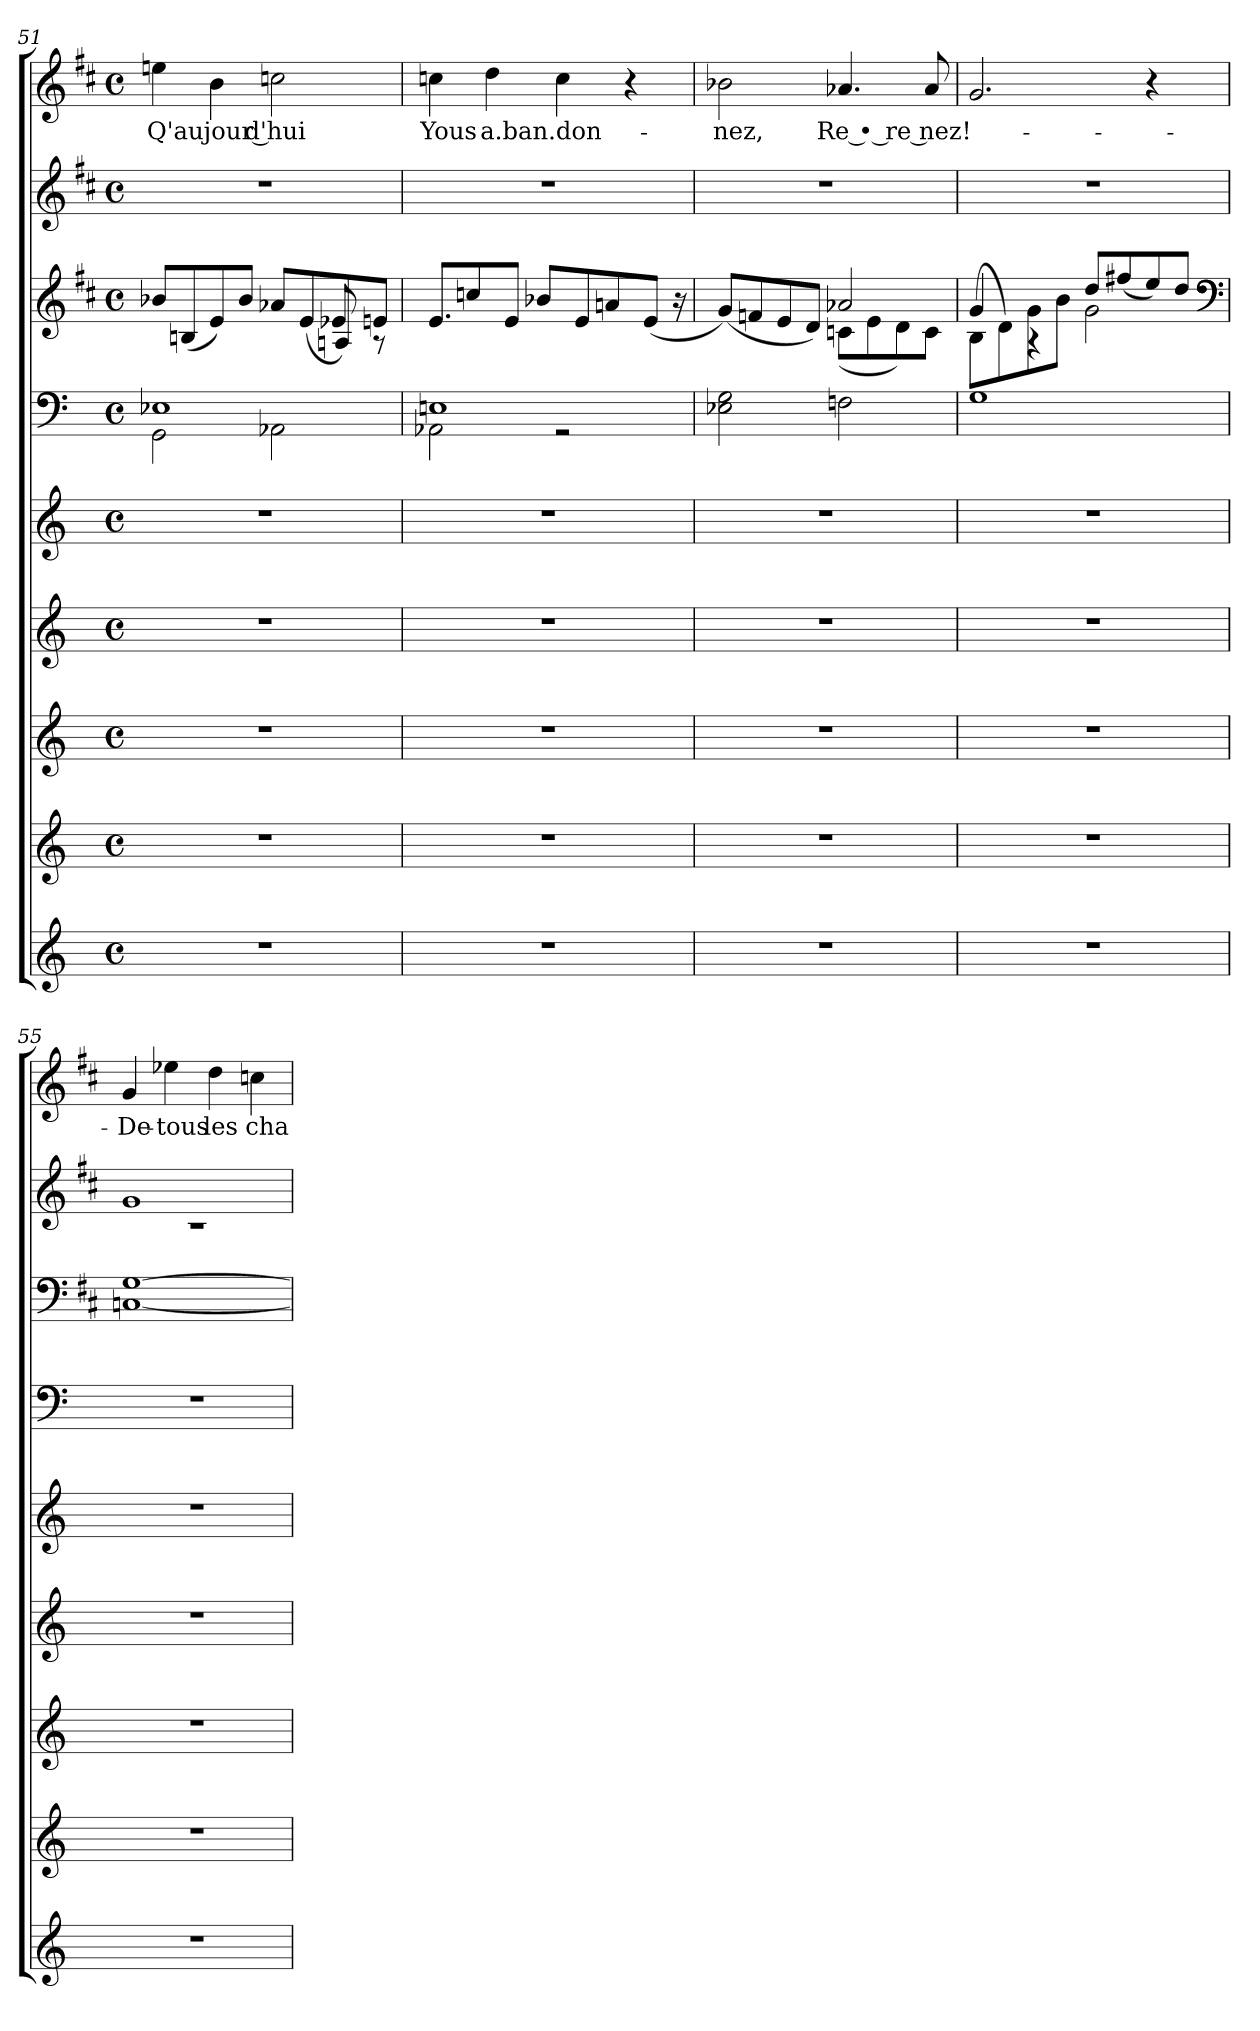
**kern	**kern	**kern	**kern	**kern	**kern	**kern	**kern	**kern	**text
*part9	*part8	*part7	*part6	*part5	*part4	*part3	*part2	*part1	*part1
*staff9	*staff8	*staff7	*staff6	*staff5	*staff4	*staff3	*staff2	*staff1	*staff1
*clefG2	*clefG2	*clefG2	*clefG2	*clefG2	*clefF4	*clefG2	*clefG2	*clefG2	*
*k[]	*k[]	*k[]	*k[]	*k[]	*k[]	*k[f#c#]	*k[f#c#]	*k[f#c#]	*
*C:	*C:	*C:	*C:	*C:	*C:	*D:	*D:	*D:	*
*M4/4	*M4/4	*M4/4	*M4/4	*M4/4	*M4/4	*M4/4	*M4/4	*M4/4	*
*met(c)	*met(c)	*met(c)	*met(c)	*met(c)	*met(c)	*met(c)	*met(c)	*met(c)	*
=51	=51	=51	=51	=51	=51	=51	=51	=51	=51
*	*	*	*	*	*^	*^	*	*	*
1r	1r	1r	1r	1r	1E-X/	2GG\	8b-X/L	2ryy	1r	4een\	Q'aujour d'hui
.	.	.	.	.	.	.	(8Bn/	.	.	.	.
.	.	.	.	.	.	.	8e/)	.	.	4b\	.
.	.	.	.	.	.	.	8b-/J	.	.	.	.
.	.	.	.	.	.	2AA-X\	8a-X/L	4ryy	.	2cc\	.
.	.	.	.	.	.	.	(8e/	.	.	.	.
.	.	.	.	.	.	.	8An/)	8e-X/	.	.	.
.	.	.	.	.	.	.	8en/J	8r	.	.	.
*	*	*	*	*	*	*	*v	*v	*	*	*
=52	=52	=52	=52	=52	=52	=52	=52	=52	=52	=52
1r	1r	1r	1r	1r	1En/	2AA-X\	8.e/L	1r	4cc\	Yous
.	.	.	.	.	.	.	8cc/	.	.	.
.	.	.	.	.	.	.	.	.	4dd\	a.ban.don-
.	.	.	.	.	.	.	8e/J	.	.	.
.	.	.	.	.	.	.	8b-X/L	.	.	.
.	.	.	.	.	.	2r	.	.	4cc\	.
.	.	.	.	.	.	.	8e/	.	.	.
.	.	.	.	.	.	.	8an/	.	.	.
.	.	.	.	.	.	.	.	.	4r	.
.	.	.	.	.	.	.	(8e/J	.	.	.
.	.	.	.	.	.	.	16r	.	.	.
*	*	*	*	*	*v	*v	*	*	*	*
=53	=53	=53	=53	=53	=53	=53	=53	=53	=53
*	*	*	*	*	*	*^	*	*	*
1r	1r	1r	1r	1r	2E-X\ 2G\	(8g/L)	2ryy	1r	2b-X\	nez,
.	.	.	.	.	.	8fn/	.	.	.	.
.	.	.	.	.	.	8e/	.	.	.	.
.	.	.	.	.	.	8d/J)	.	.	.	.
.	.	.	.	.	2Fn\	2a-X/	(8c\L	.	4.a-X/	Re • re nez!-
.	.	.	.	.	.	.	8e\	.	.	.
.	.	.	.	.	.	.	8d\)	.	.	.
.	.	.	.	.	.	.	8c\J	.	8a-/	.
=54	=54	=54	=54	=54	=54	=54	=54	=54	=54	=54
1r	1r	1r	1r	1r	1G/	(8B\L	4g/	1r	2.g/	.
.	.	.	.	.	.	8d\)	.	.	.	.
.	.	.	.	.	.	8g\	4r	.	.	.
.	.	.	.	.	.	8b\J	.	.	.	.
.	.	.	.	.	.	2g\	8dd/L	.	.	.
.	.	.	.	.	.	.	(8ff#X/	.	.	.
.	.	.	.	.	.	.	8ee/)	.	4r	.
.	.	.	.	.	.	.	8dd/J	.	.	.
*	*	*	*	*	*	*v	*v	*	*	*
*	*	*	*	*	*	*clefF4	*	*	*
!!LO:LB:g=z
=55	=55	=55	=55	=55	=55	=55	=55	=55	=55
*	*	*	*	*	*	*	*^	*	*
1r	1r	1r	1r	1r	1r	[1C/ [1G/	1g/	1r	4g/	De-
.	.	.	.	.	.	.	.	.	4ee-X\	tous
.	.	.	.	.	.	.	.	.	4dd\	les
.	.	.	.	.	.	.	.	.	4cc\	cha-
*	*	*	*	*	*	*	*v	*v	*	*
=	=	=	=	=	=	=	=	=	=
*-	*-	*-	*-	*-	*-	*-	*-	*-	*-
